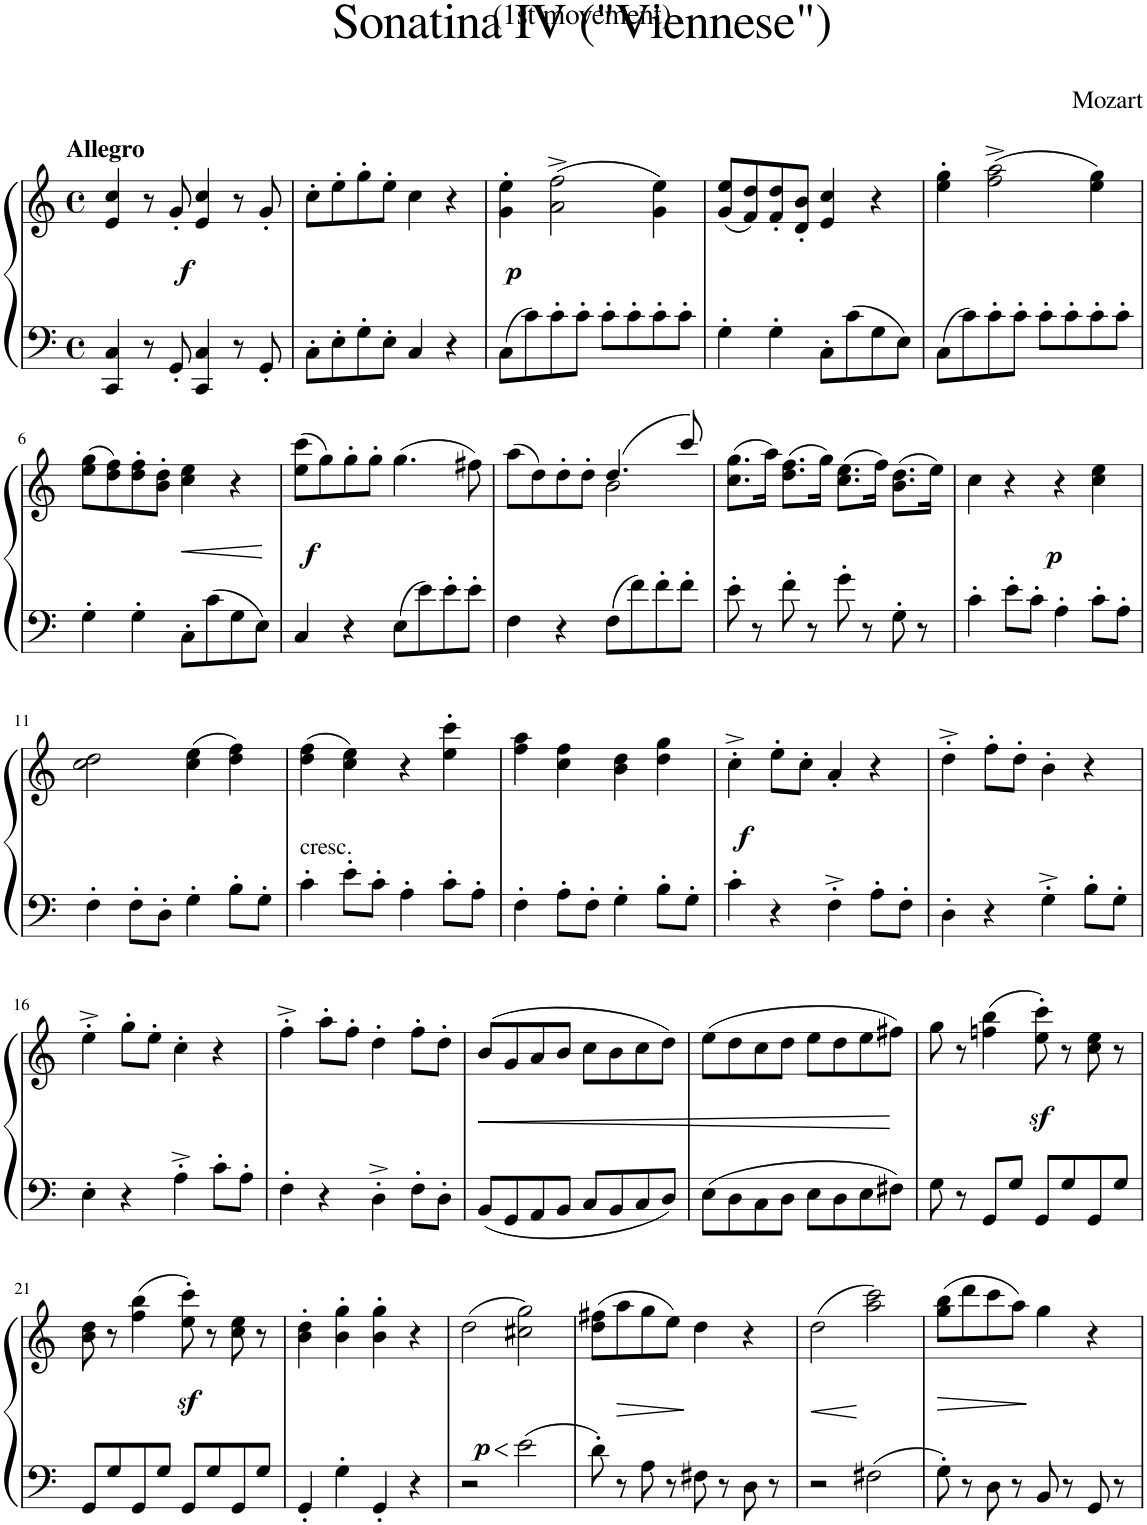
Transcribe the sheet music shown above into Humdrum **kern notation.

**kern	**kern	**dynam
*part1	*part1	*part1
*staff2	*staff1	*staff1/2
*I"Piano	*	*
*I'Pno	*	*
*clefF4	*clefG2	*
*k[]	*k[]	*
*M4/4	*M4/4	*
*met(c)	*met(c)	*
=1	=1	=1
!	!LO:TX:a:B:t=Allegro	!
!	!	!LO:DY:b
4CC/ 4C/	4e/ 4cc/	f
8r	8r	.
8GG'/	8g'/	.
4CC/ 4C/	4e/ 4cc/	.
8r	8r	.
8GG'/	8g'/	.
=2	=2	=2
8C'\L	8cc'\L	.
8E'\	8ee'\	.
8G'\	8gg'\	.
8E'\J	8ee'\J	.
4C/	4cc\	.
4r	4r	.
=3	=3	=3
!	!	!LO:DY:b
8C\L	4g\' 4ee\'	p
8c\	.	.
8c'\	(2a\^ 2ff\^	.
8c'\J	.	.
8c'\L	.	.
8c'\	.	.
8c'\	4g\ 4ee\)	.
8c'\J	.	.
=4	=4	=4
4G'\	(8g/ 8ee/L	.
.	8f/ 8dd/)	.
4G'\	8f/' 8dd/'	.
.	8d/' 8b/'J	.
8C'\L	4e/ 4cc/	.
8c\	.	.
8G\	4r	.
8E\J	.	.
=5	=5	=5
8C\L	4ee\' 4gg\'	.
8c\	.	.
8c'\	(2ff\^ 2aa\^	.
8c'\J	.	.
8c'\L	.	.
8c'\	.	.
8c'\	4ee\ 4gg\)	.
8c'\J	.	.
!!LO:LB:g=z
=6	=6	=6
4G'\	(8ee\ 8gg\L	.
.	8dd\ 8ff\)	.
4G'\	8dd\' 8ff\'	.
.	8b\' 8dd\'J	.
!	!	!LO:HP:b
8C'\L	4cc\ 4ee\	<
8c\	.	.
8G\	4r	[
8E\J	.	.
=7	=7	=7
!	!	!LO:DY:b
4C/	(8ee\ 8ccc\L	f
.	8gg\)	.
4r	8gg'\	.
.	8gg'\J	.
8E\L	(4.gg\	.
8e\	.	.
8e'\	.	.
8e'\J	8ff#X\)	.
=8	=8	=8
*	*^	*
4F\	(8aa\L	2ryy	.
.	8dd\)	.	.
4r	8dd'\	.	.
.	8dd'\J	.	.
8F\L	(4.dd/	2b\	.
8f\	.	.	.
8f'\	.	.	.
8f'\J	8ccc/)	.	.
*	*v	*v	*
=9	=9	=9
8e'\	(8.cc\ 8.gg\L	.
8r	.	.
.	16aa\Jk)	.
8f'\	(8.dd\ 8.ff\L	.
8r	.	.
.	16gg\Jk)	.
8g'\	(8.cc\ 8.ee\L	.
8r	.	.
.	16ff\Jk)	.
8G'\	(8.b\ 8.dd\L	.
8r	.	.
.	16ee\Jk)	.
=10	=10	=10
4c'\	4cc\	.
!	!	!LO:DY:b
8e'\L	4r	p
8c'\J	.	.
4A'\	4r	.
8c'\L	4cc\ 4ee\	.
8A'\J	.	.
!!LO:LB:g=z
=11	=11	=11
4F'\	2cc\ 2dd\	.
8F'\L	.	.
8D'\J	.	.
4G'\	(4cc\ 4ee\	.
8B'\L	4dd\ 4ff\)	.
8G'\J	.	.
=12	=12	=12
!LO:TX:a:t=cresc.	!	!
4c'\	(4dd\ 4ff\	.
8e'\L	4cc\ 4ee\)	.
8c'\J	.	.
4A'\	4r	.
8c'\L	4ee\' 4ccc\'	.
8A'\J	.	.
=13	=13	=13
4F'\	4ff\ 4aa\	.
8A'\L	4cc\ 4ff\	.
8F'\J	.	.
4G'\	4b\ 4dd\	.
8B'\L	4dd\ 4gg\	.
8G'\J	.	.
=14	=14	=14
!	!	!LO:DY:b
4c'\	4cc'^\	f
4r	8ee'\L	.
.	8cc'\J	.
4F'^\	4a'/	.
8A'\L	4r	.
8F'\J	.	.
=15	=15	=15
4D'\	4dd'^\	.
4r	8ff'\L	.
.	8dd'\J	.
4G'^\	4b'\	.
8B'\L	4r	.
8G'\J	.	.
!!LO:LB:g=z
=16	=16	=16
4E'\	4ee'^\	.
4r	8gg'\L	.
.	8ee'\J	.
4A'^\	4cc'\	.
8c'\L	4r	.
8A'\J	.	.
=17	=17	=17
4F'\	4ff'^\	.
4r	8aa'\L	.
.	8ff'\J	.
4D'^\	4dd'\	.
8F'\L	8ff'\L	.
8D'\J	8dd'\J	.
=18	=18	=18
!	!	!LO:HP:b
8BB/L	(8b/L	<
8GG/	8g/	.
8AA/	8a/	.
8BB/J	8b/J	.
8C/L	8cc\L	.
8BB/	8b\	.
8C/	8cc\	.
8D/J	8dd\J)	.
=19	=19	=19
8E\L	(8ee\L	.
8D\	8dd\	.
8C\	8cc\	.
8D\J	8dd\J	.
8E\L	8ee\L	.
8D\	8dd\	.
8E\	8ee\	.
8F#X\J	8ff#X\J)	[
=20	=20	=20
8G\	8gg\	.
8r	8r	.
8GG/L	(4ffn\z< 4bb\z<	.
8G/J	.	.
8GG/L	8ee\' 8ccc\')	.
8G/	8r	.
8GG/	8cc\ 8ee\	.
8G/J	8r	.
!!LO:LB:g=z
=21	=21	=21
8GG/L	8b\ 8dd\	.
8G/	8r	.
8GG/	(4ff\z< 4bb\z<	.
8G/J	.	.
8GG/L	8ee\' 8ccc\')	.
8G/	8r	.
8GG/	8cc\ 8ee\	.
8G/J	8r	.
=22	=22	=22
4GG'/	4b\' 4dd\'	.
4G'\	4b\' 4gg\'	.
4GG'/	4b\' 4gg\'	.
4r	4r	.
=23	=23	=23
!	!	!LO:HP:b
!	!	!LO:DY:n=1:b
2r	(2dd\	< p
2e\	2cc#X\ 2gg\)	[
=24	=24	=24
8d'\	(8dd\ 8ff#X\L	.
!	!	!LO:HP:b
8r	8aa\	>
8A\	8gg\	.
8r	8ee\J)	.
8F#X\	4dd\	]
8r	.	.
8D\	4r	.
8r	.	.
=25	=25	=25
!	!	!LO:HP:b
2r	(2dd\	<
2F#X\	2aa\ 2ccc\)	[
=26	=26	=26
!	!	!LO:HP:b
8G'\	(8gg\ 8bb\L	>
8r	8ddd\	.
8D\	8ccc\	.
8r	8aa\J)	.
8BB/	4gg\	]
8r	.	.
8GG/	4r	.
8r	.	.
=	=	=
*-	*-	*-
